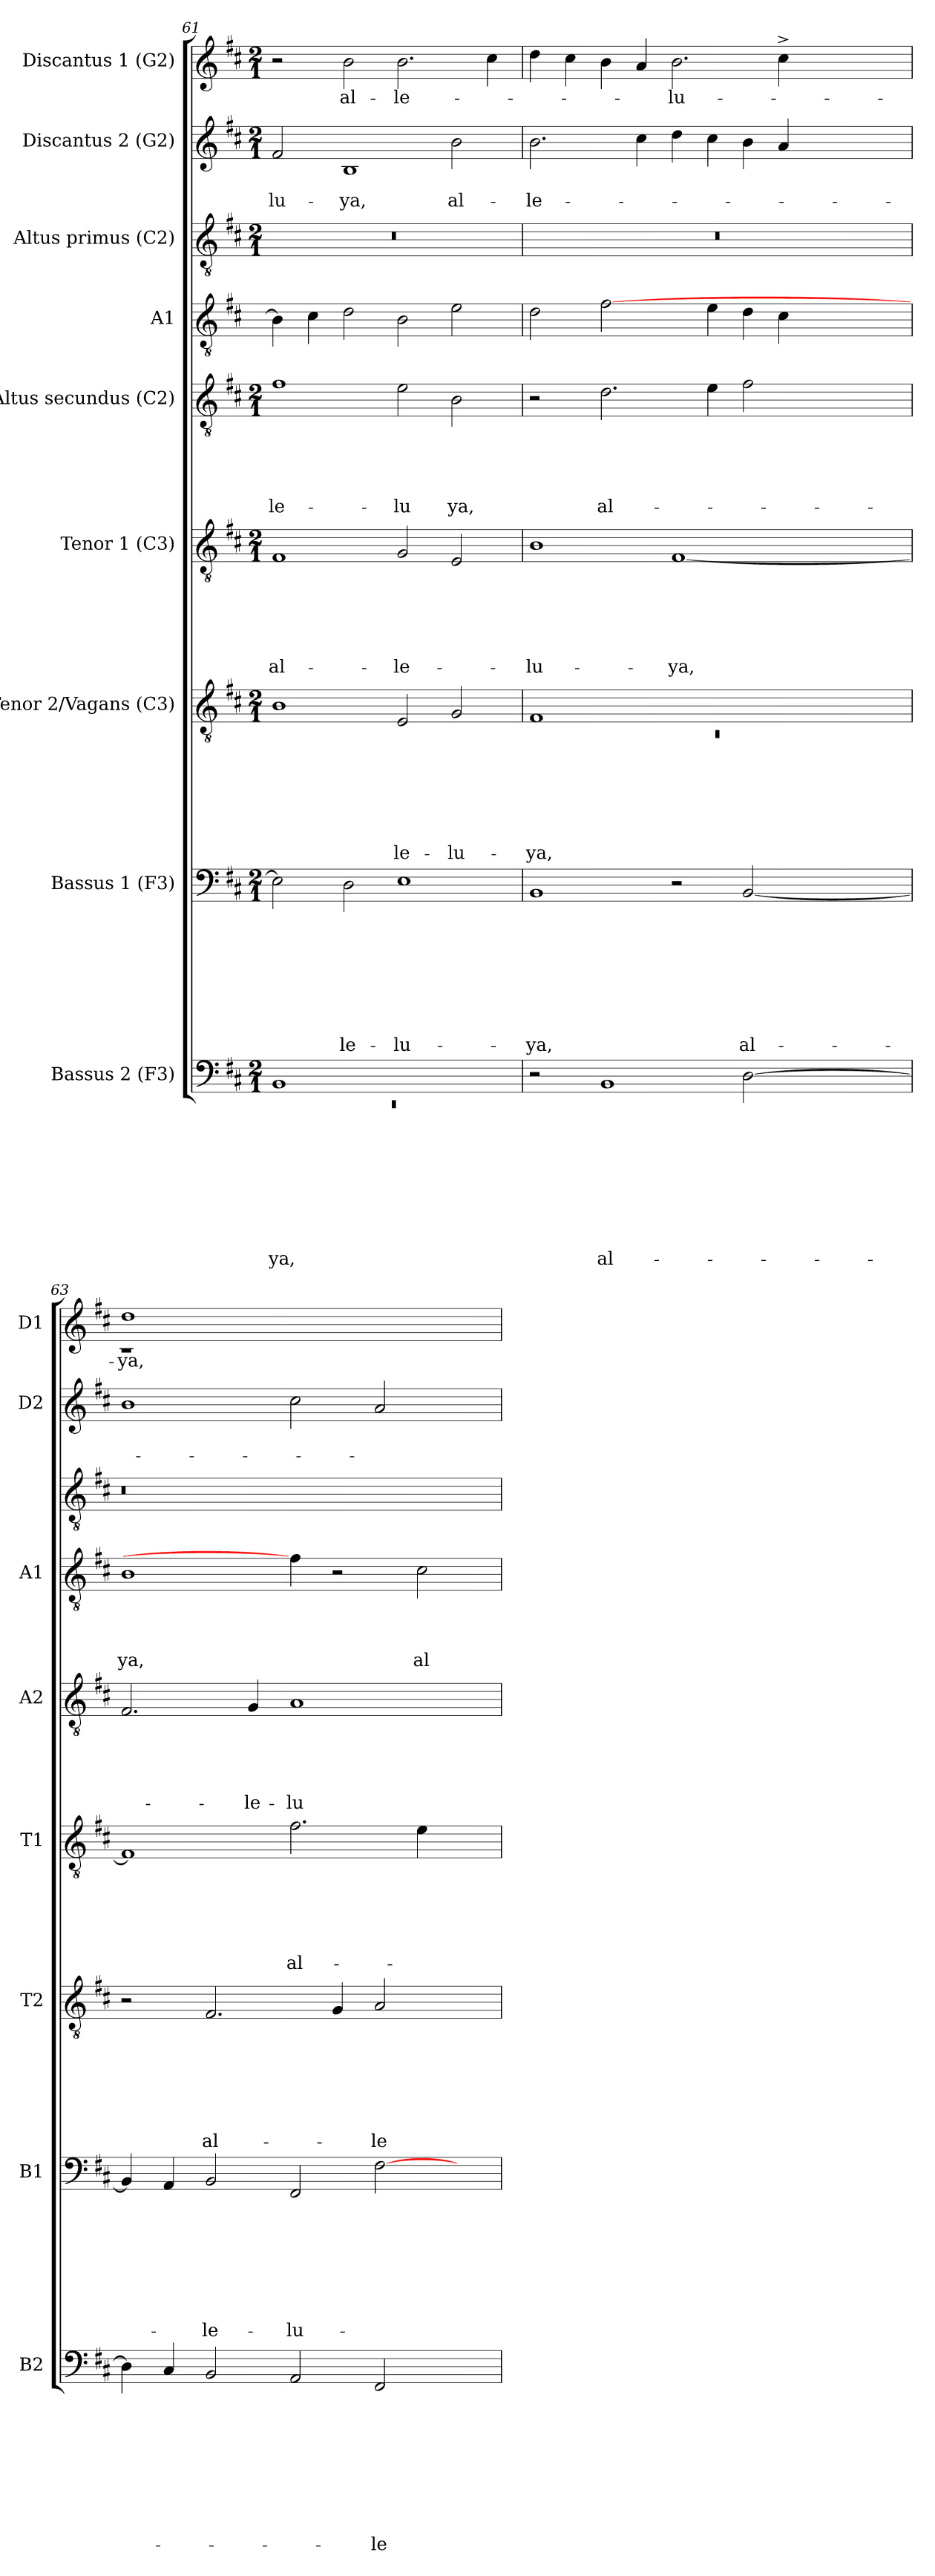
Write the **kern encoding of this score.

**kern	**text	**text	**text	**text	**text	**text	**text	**text	**text	**kern	**text	**text	**text	**text	**text	**text	**text	**text	**kern	**text	**text	**text	**text	**text	**text	**text	**kern	**text	**text	**text	**text	**text	**text	**kern	**text	**text	**text	**text	**text	**kern	**text	**text	**text	**text	**kern	**kern	**text	**text	**kern	**text
*part9	*part9	*part9	*part9	*part9	*part9	*part9	*part9	*part9	*part9	*part8	*part8	*part8	*part8	*part8	*part8	*part8	*part8	*part8	*part7	*part7	*part7	*part7	*part7	*part7	*part7	*part7	*part6	*part6	*part6	*part6	*part6	*part6	*part6	*part5	*part5	*part5	*part5	*part5	*part5	*part4	*part4	*part4	*part4	*part4	*part3	*part2	*part2	*part2	*part1	*part1
*staff9	*staff9	*staff9	*staff9	*staff9	*staff9	*staff9	*staff9	*staff9	*staff9	*staff8	*staff8	*staff8	*staff8	*staff8	*staff8	*staff8	*staff8	*staff8	*staff7	*staff7	*staff7	*staff7	*staff7	*staff7	*staff7	*staff7	*staff6	*staff6	*staff6	*staff6	*staff6	*staff6	*staff6	*staff5	*staff5	*staff5	*staff5	*staff5	*staff5	*staff4	*staff4	*staff4	*staff4	*staff4	*staff3	*staff2	*staff2	*staff2	*staff1	*staff1
*I"Bassus 2 (F3)	*	*	*	*	*	*	*	*	*	*I"Bassus 1 (F3)	*	*	*	*	*	*	*	*	*I"Tenor 2/Vagans (C3)	*	*	*	*	*	*	*	*I"Tenor 1 (C3)	*	*	*	*	*	*	*I"Altus secundus (C2)	*	*	*	*	*	*I"A1	*	*	*	*	*I"Altus primus (C2)	*I"Discantus 2 (G2)	*	*	*I"Discantus 1 (G2)	*
*I'B2	*	*	*	*	*	*	*	*	*	*I'B1	*	*	*	*	*	*	*	*	*I'T2	*	*	*	*	*	*	*	*I'T1	*	*	*	*	*	*	*I'A2	*	*	*	*	*	*I'A1	*	*	*	*	*	*I'D2	*	*	*I'D1	*
*clefF4	*	*	*	*	*	*	*	*	*	*clefF4	*	*	*	*	*	*	*	*	*clefGv2	*	*	*	*	*	*	*	*clefGv2	*	*	*	*	*	*	*clefGv2	*	*	*	*	*	*clefGv2	*	*	*	*	*clefGv2	*clefG2	*	*	*clefG2	*
*k[f#c#]	*	*	*	*	*	*	*	*	*	*k[f#c#]	*	*	*	*	*	*	*	*	*k[f#c#]	*	*	*	*	*	*	*	*k[f#c#]	*	*	*	*	*	*	*k[f#c#]	*	*	*	*	*	*k[f#c#]	*	*	*	*	*k[f#c#]	*k[f#c#]	*	*	*k[f#c#]	*
*D:	*	*	*	*	*	*	*	*	*	*D:	*	*	*	*	*	*	*	*	*D:	*	*	*	*	*	*	*	*D:	*	*	*	*	*	*	*D:	*	*	*	*	*	*D:	*	*	*	*	*D:	*D:	*	*	*D:	*
*M2/1	*	*	*	*	*	*	*	*	*	*M2/1	*	*	*	*	*	*	*	*	*M2/1	*	*	*	*	*	*	*	*M2/1	*	*	*	*	*	*	*M2/1	*	*	*	*	*	*	*	*	*	*	*M2/1	*M2/1	*	*	*M2/1	*
=61	=61	=61	=61	=61	=61	=61	=61	=61	=61	=61	=61	=61	=61	=61	=61	=61	=61	=61	=61	=61	=61	=61	=61	=61	=61	=61	=61	=61	=61	=61	=61	=61	=61	=61	=61	=61	=61	=61	=61	=61	=61	=61	=61	=61	=61	=61	=61	=61	=61	=61
*^	*	*	*	*	*	*	*	*	*	*	*	*	*	*	*	*	*	*	*	*	*	*	*	*	*	*	*	*	*	*	*	*	*	*	*	*	*	*	*	*	*	*	*	*	*	*	*	*	*	*
!	!LO:N:vis=1	!	!	!	!	!	!	!	!	!LO:LY:b	!	!	!	!	!	!	!	!	!	!	!	!	!	!	!	!	!	!	!	!	!	!	!	!LO:LY:b	!	!	!	!	!	!LO:LY:b	!	!	!	!	!	!	!	!	!LO:LY:b	!	!
1BB	0rEE	.	.	.	.	.	.	.	.	-ya,	2E\]	.	.	.	.	.	.	.	.	1B	.	.	.	.	.	.	.	1F#	.	.	.	.	.	al-	1f#	.	.	.	.	-le-	4B\]	.	.	.	.	0r	2f#/	.	-lu-	2r	.
.	.	.	.	.	.	.	.	.	.	.	.	.	.	.	.	.	.	.	.	.	.	.	.	.	.	.	.	.	.	.	.	.	.	.	.	.	.	.	.	.	4c#\	.	.	.	.	.	.	.	.	.	.
!	!	!	!	!	!	!	!	!	!	!	!	!	!	!	!	!	!	!	!LO:LY:b	!	!	!	!	!	!	!	!	!	!	!	!	!	!	!	!	!	!	!	!	!	!	!	!	!	!	!	!	!	!LO:LY:b	!	!LO:LY:b
.	.	.	.	.	.	.	.	.	.	.	2D\	.	.	.	.	.	.	.	-le-	.	.	.	.	.	.	.	.	.	.	.	.	.	.	.	.	.	.	.	.	.	2d\	.	.	.	.	.	1B	.	-ya,	2b\	al-
!	!	!	!	!	!	!	!	!	!	!	!	!	!	!	!	!	!	!	!LO:LY:b	!	!	!	!	!	!	!	!LO:LY:b	!	!	!	!	!	!	!LO:LY:b	!	!	!	!	!	!LO:LY:b	!	!	!	!	!	!	!	!	!	!	!LO:LY:b
1ryy	.	.	.	.	.	.	.	.	.	.	1E	.	.	.	.	.	.	.	-lu-	2E/	.	.	.	.	.	.	-le-	2G/	.	.	.	.	.	-le-	2e\	.	.	.	.	-lu	2B\	.	.	.	.	.	.	.	.	2.b\	-le-
!	!	!	!	!	!	!	!	!	!	!	!	!	!	!	!	!	!	!	!	!	!	!	!	!	!	!	!LO:LY:b	!	!	!	!	!	!	!	!	!	!	!	!	!LO:LY:b	!	!	!	!	!	!	!	!	!LO:LY:b	!	!
.	.	.	.	.	.	.	.	.	.	.	.	.	.	.	.	.	.	.	.	2G/	.	.	.	.	.	.	-lu-	2E/	.	.	.	.	.	.	2B\	.	.	.	.	ya,	2e\	.	.	.	.	.	2b\	.	al-	.	.
.	.	.	.	.	.	.	.	.	.	.	.	.	.	.	.	.	.	.	.	.	.	.	.	.	.	.	.	.	.	.	.	.	.	.	.	.	.	.	.	.	.	.	.	.	.	.	.	.	.	4cc#\	.
*v	*v	*	*	*	*	*	*	*	*	*	*	*	*	*	*	*	*	*	*	*	*	*	*	*	*	*	*	*	*	*	*	*	*	*	*	*	*	*	*	*	*	*	*	*	*	*	*	*	*	*	*
=62	=62	=62	=62	=62	=62	=62	=62	=62	=62	=62	=62	=62	=62	=62	=62	=62	=62	=62	=62	=62	=62	=62	=62	=62	=62	=62	=62	=62	=62	=62	=62	=62	=62	=62	=62	=62	=62	=62	=62	=62	=62	=62	=62	=62	=62	=62	=62	=62	=62	=62
*	*	*	*	*	*	*	*	*	*	*	*	*	*	*	*	*	*	*	*^	*	*	*	*	*	*	*	*	*	*	*	*	*	*	*	*	*	*	*	*	*	*	*	*	*	*	*	*	*	*	*
!	!	!	!	!	!	!	!	!	!	!	!	!	!	!	!	!	!	!LO:LY:b	!	!LO:N:vis=1	!	!	!	!	!	!	!LO:LY:b	!	!	!	!	!	!	!LO:LY:b	!	!	!	!	!	!	!	!	!	!	!	!	!	!	!LO:LY:b	!	!
2r	.	.	.	.	.	.	.	.	.	1BB	.	.	.	.	.	.	.	-ya,	1F#	0rC	.	.	.	.	.	.	-ya,	1B	.	.	.	.	.	-lu-	2r	.	.	.	.	.	2d\	.	.	.	.	0r	2.b\	.	-le-	4dd\	.
.	.	.	.	.	.	.	.	.	.	.	.	.	.	.	.	.	.	.	.	.	.	.	.	.	.	.	.	.	.	.	.	.	.	.	.	.	.	.	.	.	.	.	.	.	.	.	.	.	.	4cc#\	.
!	!	!	!	!	!	!	!	!	!LO:LY:b	!	!	!	!	!	!	!	!	!	!	!	!	!	!	!	!	!	!	!	!	!	!	!	!	!	!	!	!	!	!	!LO:LY:b	!	!	!	!	!	!	!	!	!	!	!
1BB	.	.	.	.	.	.	.	.	al-	.	.	.	.	.	.	.	.	.	.	.	.	.	.	.	.	.	.	.	.	.	.	.	.	.	2.d\	.	.	.	.	al-	[2f#\	.	.	.	.	.	.	.	.	4b\	.
.	.	.	.	.	.	.	.	.	.	.	.	.	.	.	.	.	.	.	.	.	.	.	.	.	.	.	.	.	.	.	.	.	.	.	.	.	.	.	.	.	.	.	.	.	.	.	4cc#\	.	.	4a/	.
!	!	!	!	!	!	!	!	!	!	!	!	!	!	!	!	!	!	!	!	!	!	!	!	!	!	!	!	!	!	!	!	!	!	!LO:LY:b	!	!	!	!	!	!	!	!	!	!	!	!	!	!	!	!	!LO:LY:b
.	.	.	.	.	.	.	.	.	.	2r	.	.	.	.	.	.	.	.	1ryy	.	.	.	.	.	.	.	.	[<1F#	.	.	.	.	.	-ya,	.	.	.	.	.	.	4ryy	.	.	.	.	.	4dd\	.	.	2.b\	-lu-
.	.	.	.	.	.	.	.	.	.	.	.	.	.	.	.	.	.	.	.	.	.	.	.	.	.	.	.	.	.	.	.	.	.	.	4e\	.	.	.	.	.	4e\	.	.	.	.	.	4cc#\	.	.	.	.
!	!	!	!	!	!	!	!	!	!	!	!	!	!	!	!	!	!	!LO:LY:b	!	!	!	!	!	!	!	!	!	!	!	!	!	!	!	!	!	!	!	!	!	!	!	!	!	!	!	!	!	!	!	!	!
[>2D\	.	.	.	.	.	.	.	.	.	[<2BB/	.	.	.	.	.	.	.	al-	.	.	.	.	.	.	.	.	.	.	.	.	.	.	.	.	2f#\	.	.	.	.	.	4d\	.	.	.	.	.	4b\	.	.	.	.
.	.	.	.	.	.	.	.	.	.	.	.	.	.	.	.	.	.	.	.	.	.	.	.	.	.	.	.	.	.	.	.	.	.	.	.	.	.	.	.	.	4c#\	.	.	.	.	.	4a/	.	.	4cc#^>\	.
*	*	*	*	*	*	*	*	*	*	*	*	*	*	*	*	*	*	*	*v	*v	*	*	*	*	*	*	*	*	*	*	*	*	*	*	*	*	*	*	*	*	*	*	*	*	*	*	*	*	*	*	*
=63	=63	=63	=63	=63	=63	=63	=63	=63	=63	=63	=63	=63	=63	=63	=63	=63	=63	=63	=63	=63	=63	=63	=63	=63	=63	=63	=63	=63	=63	=63	=63	=63	=63	=63	=63	=63	=63	=63	=63	=63	=63	=63	=63	=63	=63	=63	=63	=63	=63	=63
*	*	*	*	*	*	*	*	*	*	*	*	*	*	*	*	*	*	*	*	*	*	*	*	*	*	*	*	*	*	*	*	*	*	*	*	*	*	*	*	*	*	*	*	*	*	*	*	*	*^	*
!	!	!	!	!	!	!	!	!	!	!	!	!	!	!	!	!	!	!	!	!	!	!	!	!	!	!	!	!	!	!	!	!	!	!	!	!	!	!	!	!	!	!	!	!LO:LY:b	!	!	!	!	!	!LO:N:vis=1	!LO:LY:b
4D\]	.	.	.	.	.	.	.	.	.	4BB/]	.	.	.	.	.	.	.	.	2r	.	.	.	.	.	.	.	1F#]	.	.	.	.	.	.	2.F#/	.	.	.	.	.	1B	.	.	.	-ya,	0r	1b	.	.	1dd	0rc	-ya,
4C#/	.	.	.	.	.	.	.	.	.	4AA/	.	.	.	.	.	.	.	.	.	.	.	.	.	.	.	.	.	.	.	.	.	.	.	.	.	.	.	.	.	.	.	.	.	.	.	.	.	.	.	.	.
!	!	!	!	!	!	!	!	!	!	!	!	!	!	!	!	!	!	!LO:LY:b	!	!	!	!	!	!	!	!LO:LY:b	!	!	!	!	!	!	!	!	!	!	!	!	!	!	!	!	!	!	!	!	!	!	!	!	!
2BB/	.	.	.	.	.	.	.	.	.	2BB/	.	.	.	.	.	.	.	-le-	2.F#/	.	.	.	.	.	.	al-	.	.	.	.	.	.	.	.	.	.	.	.	.	.	.	.	.	.	.	.	.	.	.	.	.
!	!	!	!	!	!	!	!	!	!	!	!	!	!	!	!	!	!	!	!	!	!	!	!	!	!	!	!	!	!	!	!	!	!	!	!	!	!	!	!LO:LY:b	!	!	!	!	!	!	!	!	!	!	!	!
.	.	.	.	.	.	.	.	.	.	.	.	.	.	.	.	.	.	.	.	.	.	.	.	.	.	.	.	.	.	.	.	.	.	4G/	.	.	.	.	-le-	.	.	.	.	.	.	.	.	.	.	.	.
!	!	!	!	!	!	!	!	!	!	!	!	!	!	!	!	!	!	!LO:LY:b	!	!	!	!	!	!	!	!	!	!	!	!	!	!	!LO:LY:b	!	!	!	!	!	!LO:LY:b	!	!	!	!	!	!	!	!	!	!	!	!
2AA/	.	.	.	.	.	.	.	.	.	2FF#/	.	.	.	.	.	.	.	-lu-	.	.	.	.	.	.	.	.	2.f#\	.	.	.	.	.	al-	1A	.	.	.	.	-lu-	4f#\]	.	.	.	.	.	2cc#\	.	.	4ryy	.	.
.	.	.	.	.	.	.	.	.	.	.	.	.	.	.	.	.	.	.	4G/	.	.	.	.	.	.	.	.	.	.	.	.	.	.	.	.	.	.	.	.	2r	.	.	.	.	.	.	.	.	1ryy	.	.
!	!	!	!	!	!	!	!	!	!LO:LY:b	!	!	!	!	!	!	!	!	!	!	!	!	!	!	!	!	!LO:LY:b	!	!	!	!	!	!	!	!	!	!	!	!	!	!	!	!	!	!	!	!	!	!	!	!	!
2FF#/	.	.	.	.	.	.	.	.	-le-	[<2F#\	.	.	.	.	.	.	.	.	2A/	.	.	.	.	.	.	-le-	.	.	.	.	.	.	.	.	.	.	.	.	.	.	.	.	.	.	.	2a/	.	.	.	.	.
!	!	!	!	!	!	!	!	!	!	!	!	!	!	!	!	!	!	!	!	!	!	!	!	!	!	!	!	!	!	!	!	!	!	!	!	!	!	!	!	!	!	!	!	!LO:LY:b	!	!	!	!	!	!	!
.	.	.	.	.	.	.	.	.	.	.	.	.	.	.	.	.	.	.	.	.	.	.	.	.	.	.	4e\	.	.	.	.	.	.	.	.	.	.	.	.	2c#\	.	.	.	al-	.	.	.	.	.	.	.
4ryy	.	.	.	.	.	.	.	.	.	4ryy	.	.	.	.	.	.	.	.	4ryy	.	.	.	.	.	.	.	4ryy	.	.	.	.	.	.	4ryy	.	.	.	.	.	.	.	.	.	.	4ryy	4ryy	.	.	.	4ryy	.
*	*	*	*	*	*	*	*	*	*	*	*	*	*	*	*	*	*	*	*	*	*	*	*	*	*	*	*	*	*	*	*	*	*	*	*	*	*	*	*	*	*	*	*	*	*	*	*	*	*v	*v	*
=	=	=	=	=	=	=	=	=	=	=	=	=	=	=	=	=	=	=	=	=	=	=	=	=	=	=	=	=	=	=	=	=	=	=	=	=	=	=	=	=	=	=	=	=	=	=	=	=	=	=
*-	*-	*-	*-	*-	*-	*-	*-	*-	*-	*-	*-	*-	*-	*-	*-	*-	*-	*-	*-	*-	*-	*-	*-	*-	*-	*-	*-	*-	*-	*-	*-	*-	*-	*-	*-	*-	*-	*-	*-	*-	*-	*-	*-	*-	*-	*-	*-	*-	*-	*-
